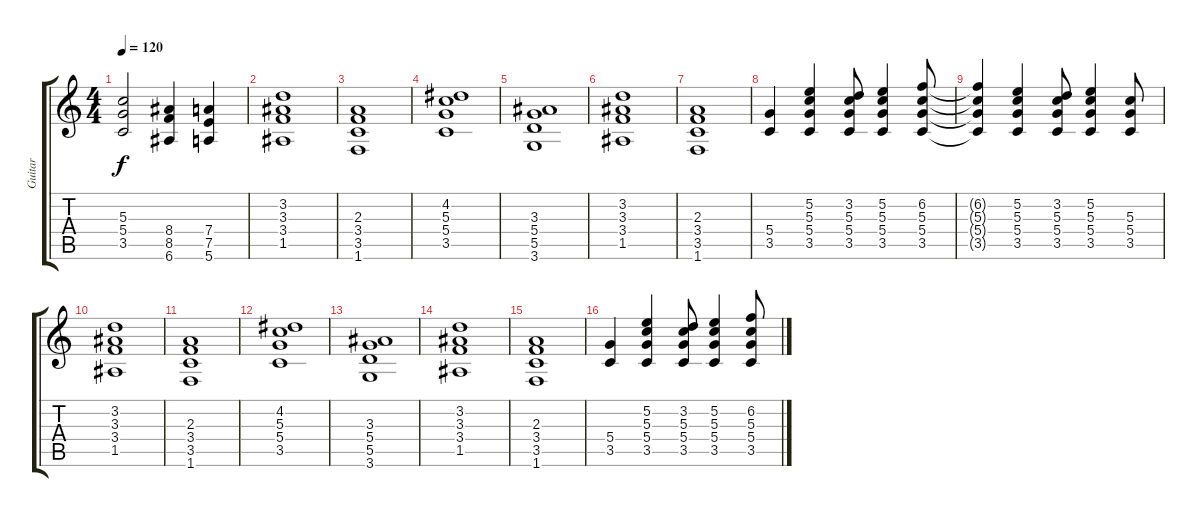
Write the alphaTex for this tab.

\track ("Guitar" "Guitar") {instrument distortionguitar}
\staff {score tabs}
\tuning (E4 B3 G3 D3 A2 E2) {hide}
\ts (4 4)
\tempo 120
\clef g2
\ks c
(5.3 5.4 3.5).2{dy f} (8.4 8.5 6.6).4 (7.4 7.5 5.6).4 |
(3.2 3.3 3.4 1.5).1 |
(2.3 3.4 3.5 1.6).1 |
(4.2 5.3 5.4 3.5).1 |
(3.3 5.4 5.5 3.6).1 |
(3.2 3.3 3.4 1.5).1 |
(2.3 3.4 3.5 1.6).1 |
(5.4 3.5).4 (5.2 5.3 5.4 3.5).4 (3.2 5.3 5.4 3.5).8 (5.2 5.3 5.4 3.5).4 (6.2 5.3 5.4 3.5).8 |
(6.2{t} 5.3{t} 5.4{t} 3.5{t}).4 (5.2 5.3 5.4 3.5).4 (3.2 5.3 5.4 3.5).8 (5.2 5.3 5.4 3.5).4 (5.3 5.4 3.5).8 |
(3.2 3.3 3.4 1.5).1 |
(2.3 3.4 3.5 1.6).1 |
(4.2 5.3 5.4 3.5).1 |
(3.3 5.4 5.5 3.6).1 |
(3.2 3.3 3.4 1.5).1 |
(2.3 3.4 3.5 1.6).1 |
(5.4 3.5).4 (5.2 5.3 5.4 3.5).4 (3.2 5.3 5.4 3.5).8 (5.2 5.3 5.4 3.5).4 (6.2 5.3 5.4 3.5).8
